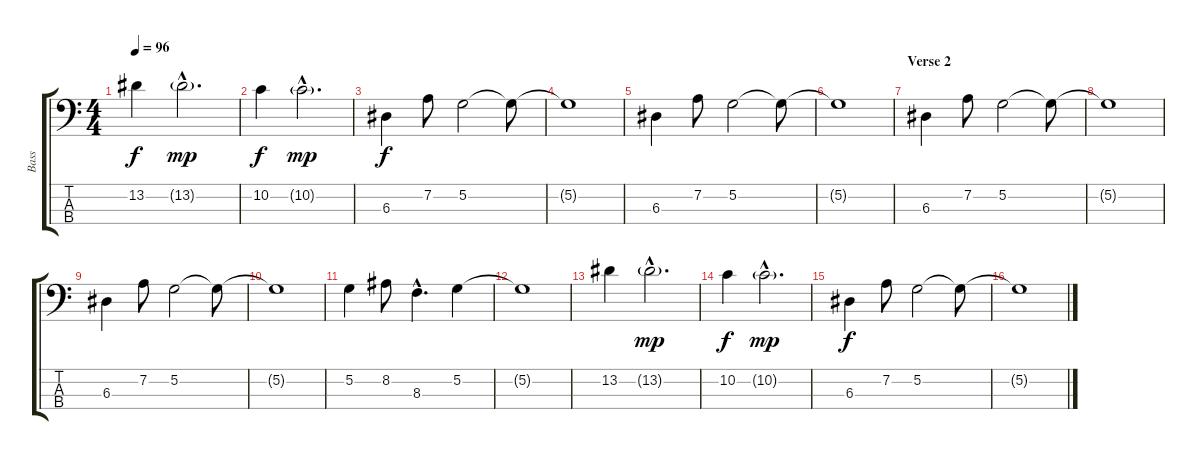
\track ("Bass" "Bass") {instrument electricbassfinger}
\staff {score tabs}
\tuning (G2 D2 A1 E1) {hide}
\ts (4 4)
\tempo 96
\clef f4
\ks c
13.2.4{dy f} 13.2{g hac}.2{d dy mp} |
10.2.4{dy f} 10.2{g hac}.2{d dy mp} |
6.3.4{dy f} 7.2.8 5.2.2 5.2{t}.8 |
5.2{t}.1 |
6.3.4 7.2.8 5.2.2 5.2{t}.8 |
5.2{t}.1 |
\section ("" "Verse 2")
6.3.4 7.2.8 5.2.2 5.2{t}.8 |
5.2{t}.1 |
6.3.4 7.2.8 5.2.2 5.2{t}.8 |
5.2{t}.1 |
5.2.4 8.2.8 8.3{hac}.4{d} 5.2.4 |
5.2{t}.1 |
13.2.4 13.2{g hac}.2{d dy mp} |
10.2.4{dy f} 10.2{g hac}.2{d dy mp} |
6.3.4{dy f} 7.2.8 5.2.2 5.2{t}.8 |
5.2{t}.1
